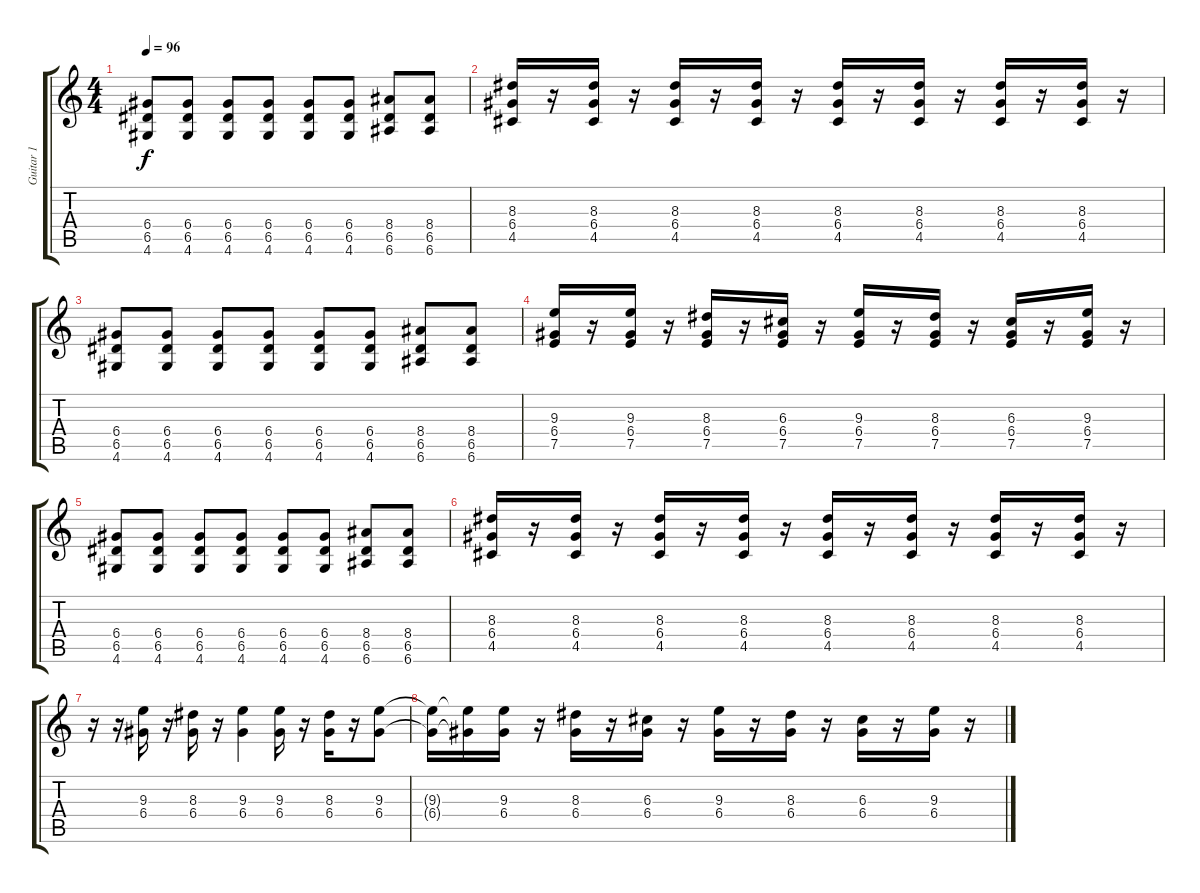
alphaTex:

\track ("Guitar 1" "Guitar 1") {instrument overdrivenguitar}
\staff {score tabs}
\tuning (E4 B3 G3 D3 A2 E2) {hide}
\ts (4 4)
\tempo 96
\clef g2
\ks c
(6.4 6.5 4.6).8{dy f} (6.4 6.5 4.6).8 (6.4 6.5 4.6).8 (6.4 6.5 4.6).8 (6.4 6.5 4.6).8 (6.4 6.5 4.6).8 (8.4 6.5 6.6).8 (8.4 6.5 6.6).8 |
(8.3 6.4 4.5).16 r.16 (8.3 6.4 4.5).16 r.16 (8.3 6.4 4.5).16 r.16 (8.3 6.4 4.5).16 r.16 (8.3 6.4 4.5).16 r.16 (8.3 6.4 4.5).16 r.16 (8.3 6.4 4.5).16 r.16 (8.3 6.4 4.5).16 r.16 |
(6.4 6.5 4.6).8 (6.4 6.5 4.6).8 (6.4 6.5 4.6).8 (6.4 6.5 4.6).8 (6.4 6.5 4.6).8 (6.4 6.5 4.6).8 (8.4 6.5 6.6).8 (8.4 6.5 6.6).8 |
(9.3 6.4 7.5).16 r.16 (9.3 6.4 7.5).16 r.16 (8.3 6.4 7.5).16 r.16 (6.3 6.4 7.5).16 r.16 (9.3 6.4 7.5).16 r.16 (8.3 6.4 7.5).16 r.16 (6.3 6.4 7.5).16 r.16 (9.3 6.4 7.5).16 r.16 |
(6.4 6.5 4.6).8 (6.4 6.5 4.6).8 (6.4 6.5 4.6).8 (6.4 6.5 4.6).8 (6.4 6.5 4.6).8 (6.4 6.5 4.6).8 (8.4 6.5 6.6).8 (8.4 6.5 6.6).8 |
(8.3 6.4 4.5).16 r.16 (8.3 6.4 4.5).16 r.16 (8.3 6.4 4.5).16 r.16 (8.3 6.4 4.5).16 r.16 (8.3 6.4 4.5).16 r.16 (8.3 6.4 4.5).16 r.16 (8.3 6.4 4.5).16 r.16 (8.3 6.4 4.5).16 r.16 |
r.16{volume 11} r.16 (9.3 6.4).16 r.16 (8.3 6.4).16 r.16 (9.3 6.4).4 (9.3 6.4).16 r.16 (8.3 6.4).16 r.16 (9.3 6.4).8 |
(9.3{t} 6.4{t}).16 (9.3{t} 6.4{t}).16 (9.3 6.4).16 r.16 (8.3 6.4).16 r.16 (6.3 6.4).16 r.16 (9.3 6.4).16 r.16 (8.3 6.4).16 r.16 (6.3 6.4).16 r.16 (9.3 6.4).16 r.16
